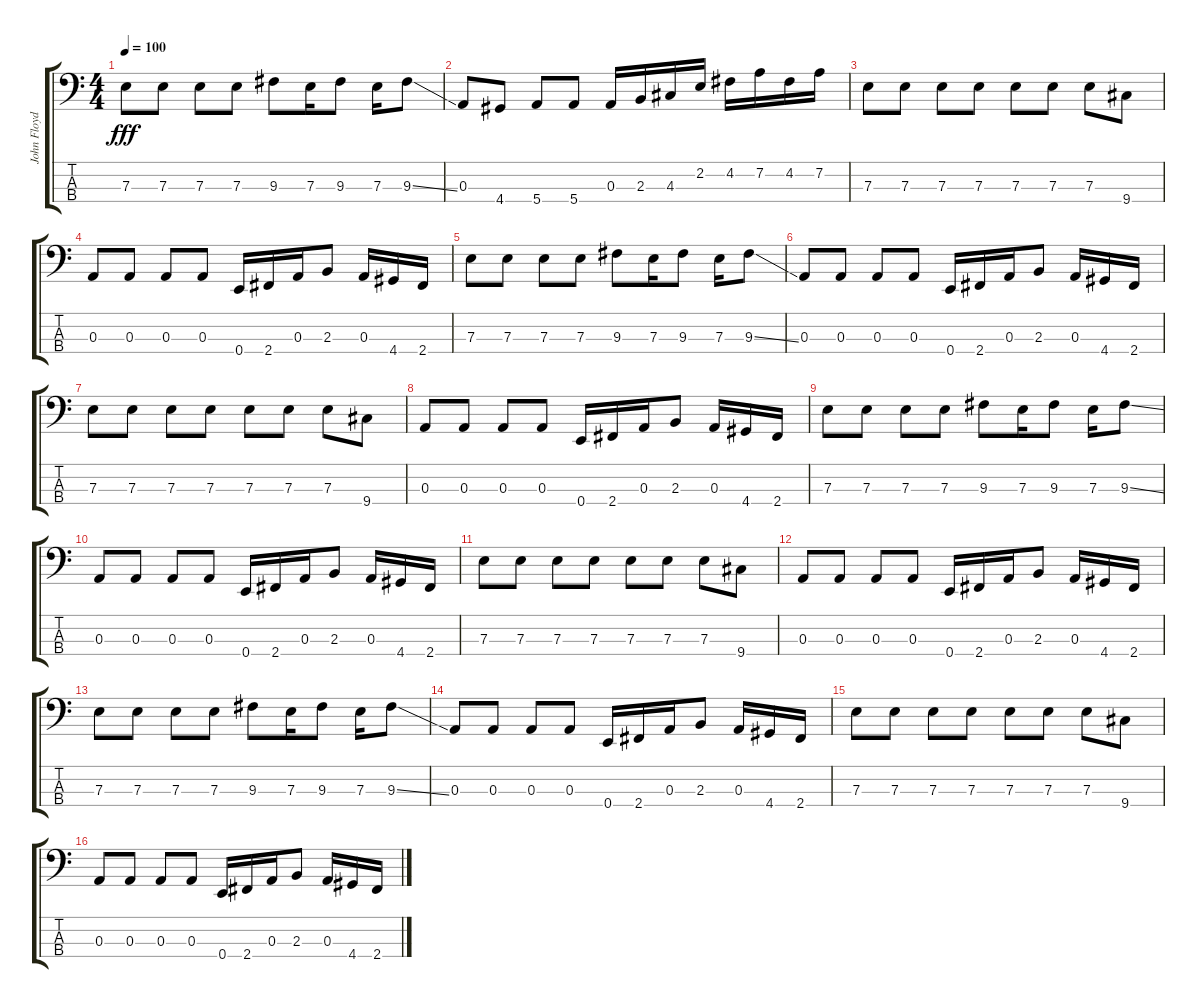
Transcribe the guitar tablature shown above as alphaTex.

\track ("John Floyd" "John Floyd") {instrument acousticguitarsteel}
\staff {score tabs}
\tuning (G2 D2 A1 E1) {hide}
\ts (4 4)
\tempo 100
\clef f4
\ks c
7.3.8{dy fff} 7.3.8 7.3.8 7.3.8 9.3.8 7.3.16 9.3.8 7.3.16 9.3{ss}.8 |
0.3.8 4.4.8 5.4.8 5.4.8 0.3.16 2.3.16 4.3.16 2.2.16 4.2.16 7.2.16 4.2.16 7.2.16 |
7.3.8 7.3.8 7.3.8 7.3.8 7.3.8 7.3.8 7.3.8 9.4.8 |
0.3.8 0.3.8 0.3.8 0.3.8 0.4.16 2.4.16 0.3.16 2.3.8 0.3.16 4.4.16 2.4.16 |
7.3.8 7.3.8 7.3.8 7.3.8 9.3.8 7.3.16 9.3.8 7.3.16 9.3{ss}.8 |
0.3.8 0.3.8 0.3.8 0.3.8 0.4.16 2.4.16 0.3.16 2.3.8 0.3.16 4.4.16 2.4.16 |
7.3.8 7.3.8 7.3.8 7.3.8 7.3.8 7.3.8 7.3.8 9.4.8 |
0.3.8 0.3.8 0.3.8 0.3.8 0.4.16 2.4.16 0.3.16 2.3.8 0.3.16 4.4.16 2.4.16 |
7.3.8 7.3.8 7.3.8 7.3.8 9.3.8 7.3.16 9.3.8 7.3.16 9.3{ss}.8 |
0.3.8 0.3.8 0.3.8 0.3.8 0.4.16 2.4.16 0.3.16 2.3.8 0.3.16 4.4.16 2.4.16 |
7.3.8 7.3.8 7.3.8 7.3.8 7.3.8 7.3.8 7.3.8 9.4.8 |
0.3.8 0.3.8 0.3.8 0.3.8 0.4.16 2.4.16 0.3.16 2.3.8 0.3.16 4.4.16 2.4.16 |
7.3.8 7.3.8 7.3.8 7.3.8 9.3.8 7.3.16 9.3.8 7.3.16 9.3{ss}.8 |
0.3.8 0.3.8 0.3.8 0.3.8 0.4.16 2.4.16 0.3.16 2.3.8 0.3.16 4.4.16 2.4.16 |
7.3.8 7.3.8 7.3.8 7.3.8 7.3.8 7.3.8 7.3.8 9.4.8 |
0.3.8 0.3.8 0.3.8 0.3.8 0.4.16 2.4.16 0.3.16 2.3.8 0.3.16 4.4.16 2.4.16
